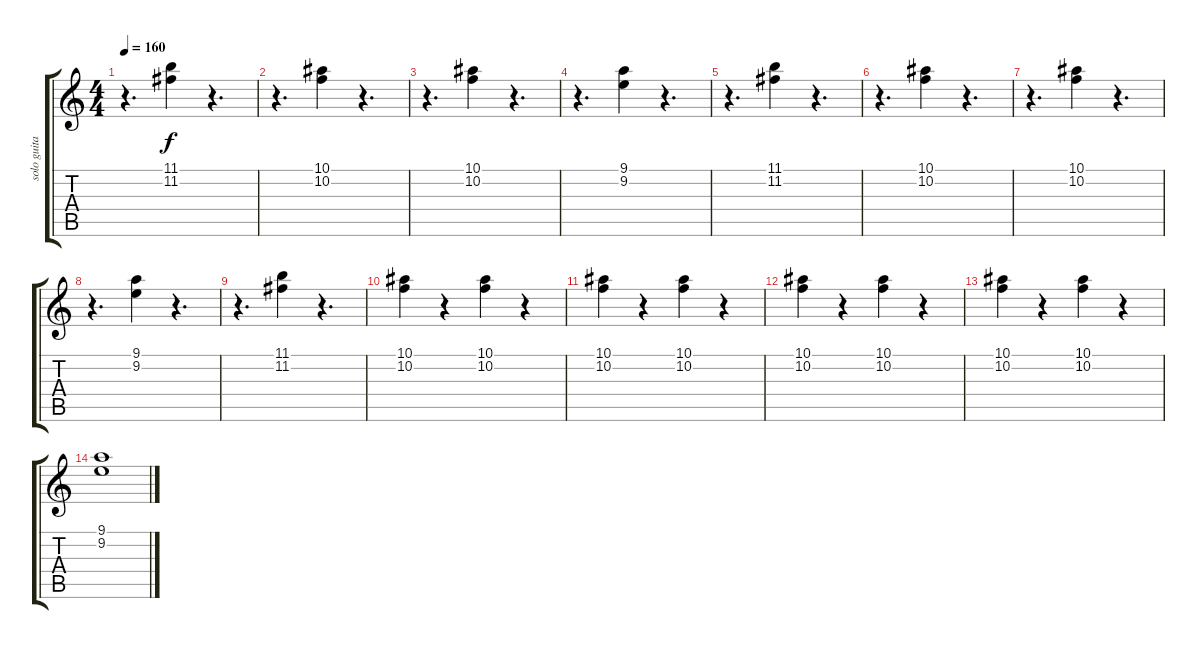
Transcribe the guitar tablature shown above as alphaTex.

\track ("solo guitar" "solo guita") {instrument overdrivenguitar}
\staff {score tabs}
\tuning (C4 G3 Eb3 Bb2 F2 C2) {hide}
\ts (4 4)
\tempo 160
\clef g2
\ks c
r.4{d dy f} (11.1 11.2).4 r.4{d} |
r.4{d} (10.1 10.2).4 r.4{d} |
r.4{d} (10.1 10.2).4 r.4{d} |
r.4{d} (9.1 9.2).4 r.4{d} |
r.4{d} (11.1 11.2).4 r.4{d} |
r.4{d} (10.1 10.2).4 r.4{d} |
r.4{d} (10.1 10.2).4 r.4{d} |
r.4{d} (9.1 9.2).4 r.4{d} |
r.4{d} (11.1 11.2).4 r.4{d} |
(10.1 10.2).4 r.4 (10.1 10.2).4 r.4 |
(10.1 10.2).4 r.4 (10.1 10.2).4 r.4 |
(10.1 10.2).4 r.4 (10.1 10.2).4 r.4 |
(10.1 10.2).4 r.4 (10.1 10.2).4 r.4 |
(9.1 9.2).1
